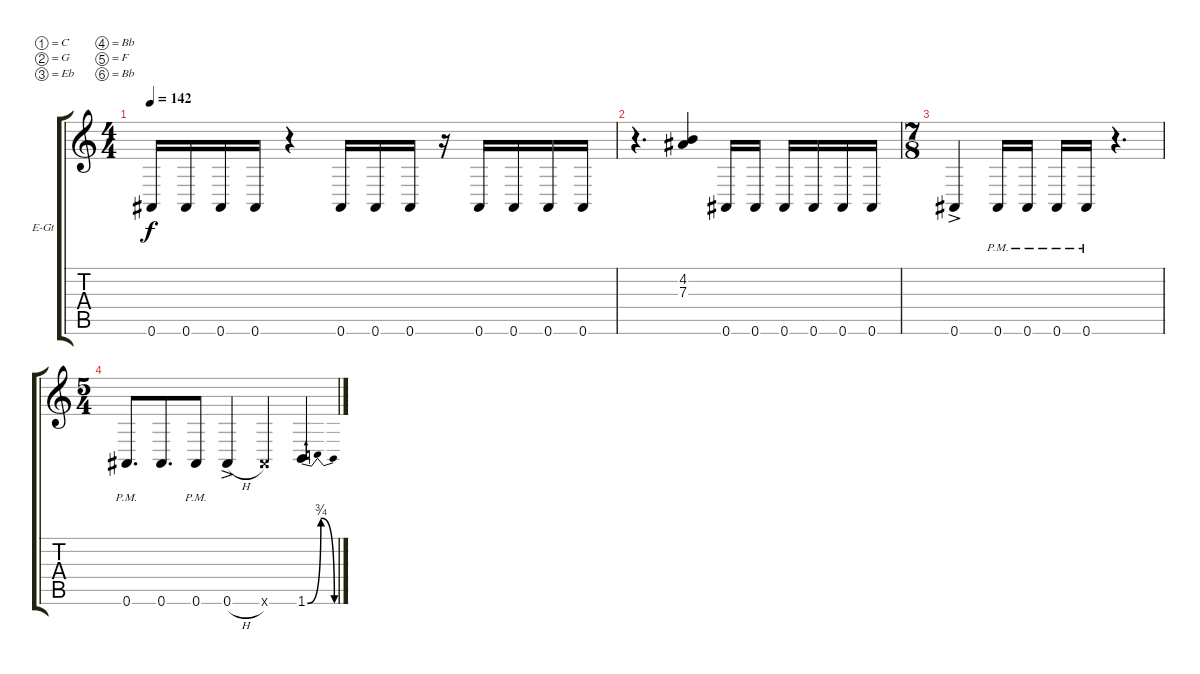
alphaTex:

\bracketExtendMode groupsimilarinstruments
\firstSystemTrackNameOrientation horizontal
\otherSystemsTrackNameOrientation horizontal
\track ("Track 2" "E-Gt") {instrument distortionguitar}
\staff {score tabs}
\tuning (C4 G3 Eb3 Bb2 F2 Bb1)
\ts (4 4)
\tempo 142
\clef g2
\ks c
0.6.16{dy f} 0.6.16 0.6.16 0.6.16 r.4 0.6.16 0.6.16 0.6.16 r.16 0.6.16 0.6.16 0.6.16 0.6.16 |
r.4{d} (4.2 7.3).4 0.6.16 0.6.16 0.6.16 0.6.16 0.6.16 0.6.16 |
\ts (7 8)
\beaming (8 3 2 2)
0.6{ac}.4 0.6{pm}.16 0.6{pm}.16 0.6{pm}.16 0.6{pm}.16 r.4{d} |
\ts (5 4)
\beaming (8 6 4)
0.6{pm}.8{d} 0.6.8{d} 0.6{pm}.8 0.6{h ac}.4 0.6{x}.4 1.6{be (bendrelease 0 0 30 3 30 3 60 0)}.4
